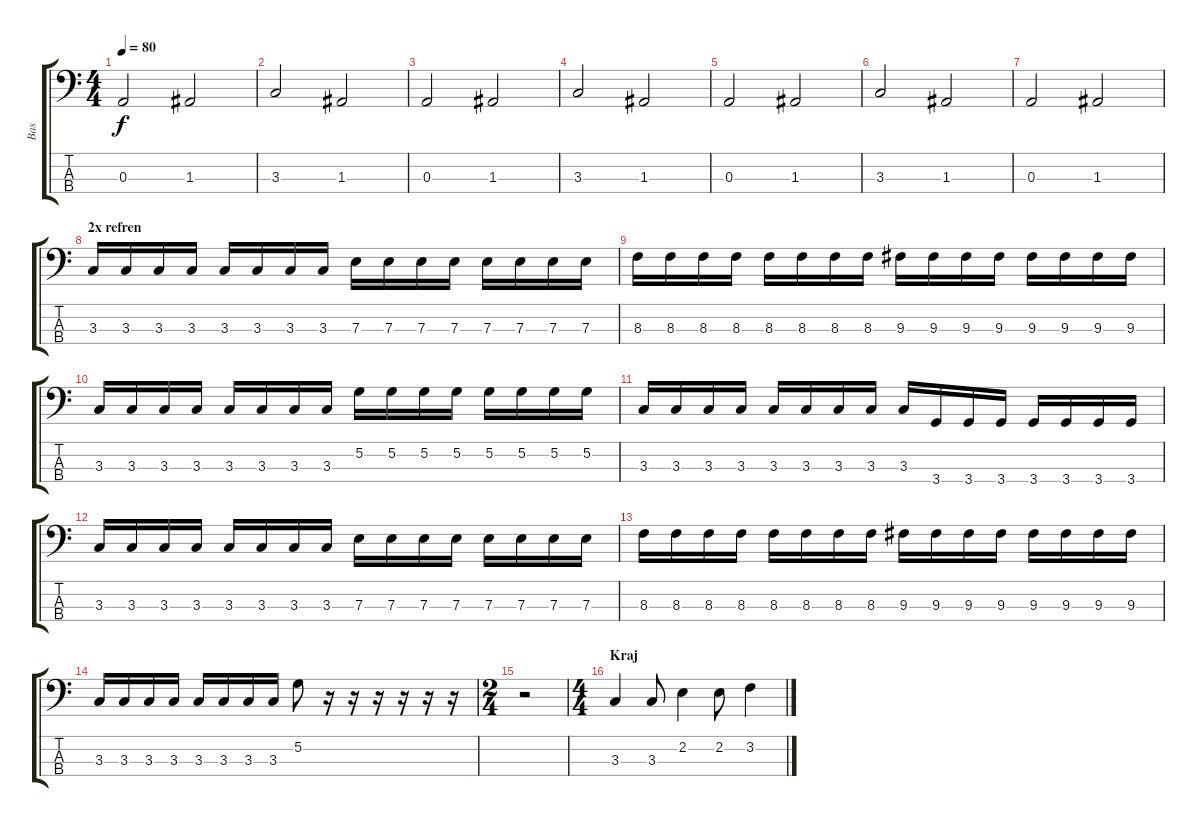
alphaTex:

\track ("Bas" "Bas") {instrument electricbassfinger}
\staff {score tabs}
\tuning (G2 D2 A1 E1) {hide}
\ts (4 4)
\tempo 80
\clef f4
\ks c
0.3.2{dy f} 1.3.2 |
3.3.2 1.3.2 |
0.3.2 1.3.2 |
3.3.2 1.3.2 |
0.3.2 1.3.2 |
3.3.2 1.3.2 |
0.3.2 1.3.2 |
\section ("" "2x refren")
3.3.16 3.3.16 3.3.16 3.3.16 3.3.16 3.3.16 3.3.16 3.3.16 7.3.16 7.3.16 7.3.16 7.3.16 7.3.16 7.3.16 7.3.16 7.3.16 |
8.3.16 8.3.16 8.3.16 8.3.16 8.3.16 8.3.16 8.3.16 8.3.16 9.3.16 9.3.16 9.3.16 9.3.16 9.3.16 9.3.16 9.3.16 9.3.16 |
3.3.16 3.3.16 3.3.16 3.3.16 3.3.16 3.3.16 3.3.16 3.3.16 5.2.16 5.2.16 5.2.16 5.2.16 5.2.16 5.2.16 5.2.16 5.2.16 |
3.3.16 3.3.16 3.3.16 3.3.16 3.3.16 3.3.16 3.3.16 3.3.16 3.3.16 3.4.16 3.4.16 3.4.16 3.4.16 3.4.16 3.4.16 3.4.16 |
3.3.16 3.3.16 3.3.16 3.3.16 3.3.16 3.3.16 3.3.16 3.3.16 7.3.16 7.3.16 7.3.16 7.3.16 7.3.16 7.3.16 7.3.16 7.3.16 |
8.3.16 8.3.16 8.3.16 8.3.16 8.3.16 8.3.16 8.3.16 8.3.16 9.3.16 9.3.16 9.3.16 9.3.16 9.3.16 9.3.16 9.3.16 9.3.16 |
3.3.16 3.3.16 3.3.16 3.3.16 3.3.16 3.3.16 3.3.16 3.3.16 5.2.8 r.16 r.16 r.16 r.16 r.16 r.16 |
\ts (2 4)
r.2 |
\ts (4 4)
\section ("" "Kraj")
3.3.4 3.3.8 2.2.4 2.2.8 3.2.4
